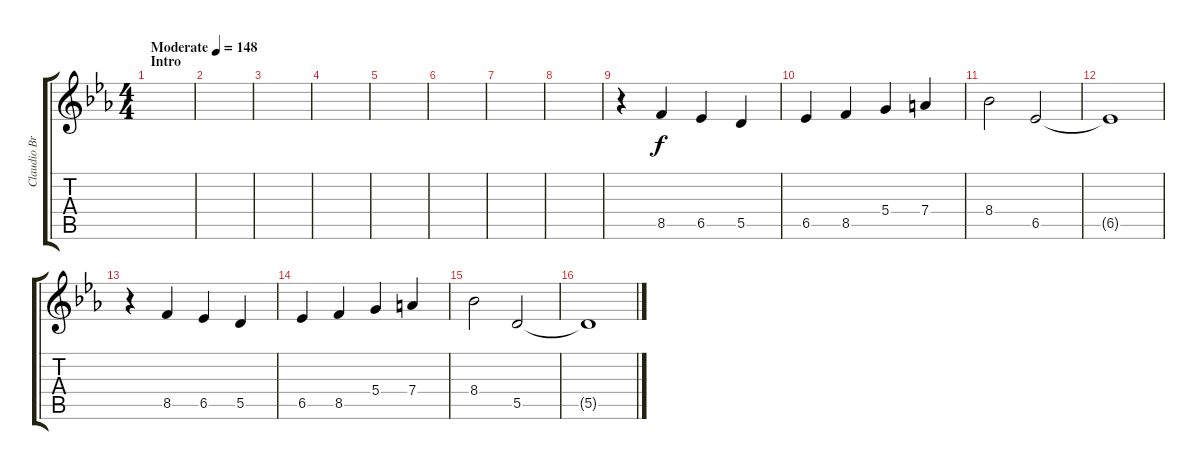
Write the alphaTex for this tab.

\track ("Claudio Brasini [Chitarra]" "Claudio Br") {instrument electricguitarclean}
\staff {score tabs}
\tuning (E4 B3 G3 D3 A2 E2) {hide}
\ts (4 4)
\section ("" "Intro")
\tempo (148 "Moderate")
\clef g2
\ks cminor
|
|
|
|
|
|
|
|
r.4 8.5.4 6.5.4 5.5.4 |
6.5.4 8.5.4 5.4.4 7.4.4 |
8.4.2 6.5.2 |
6.5{t}.1 |
r.4 8.5.4 6.5.4 5.5.4 |
6.5.4 8.5.4 5.4.4 7.4.4 |
8.4.2 5.5.2 |
5.5{t}.1
